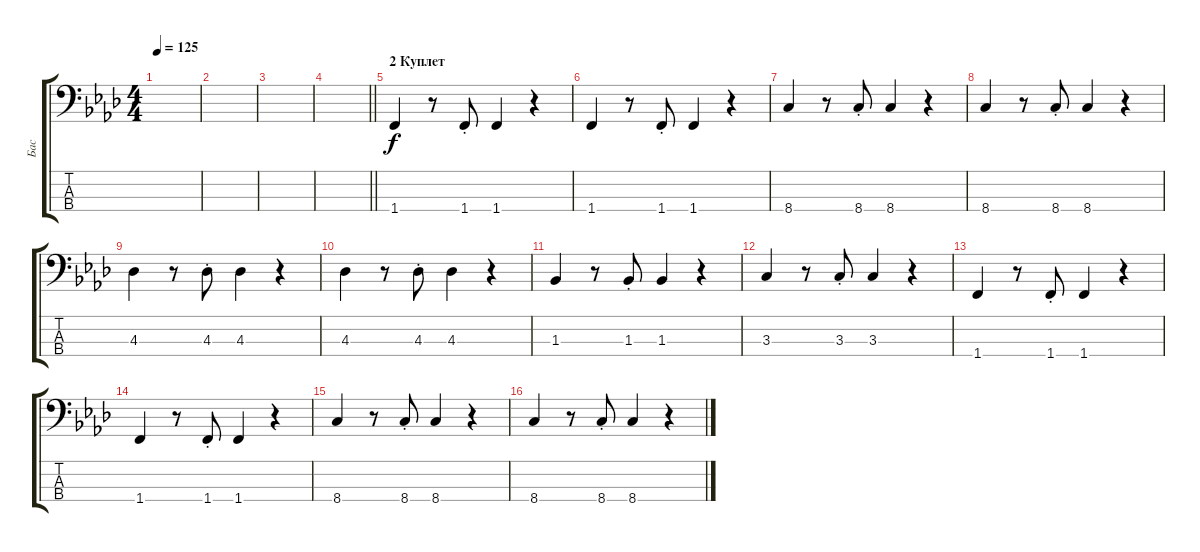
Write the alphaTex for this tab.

\track ("Бас" "Бас") {solo instrument electricbassfinger}
\staff {score tabs}
\tuning (G2 D2 A1 E1) {hide}
\ts (4 4)
\tempo 125
\clef f4
\ks fminor
|
|
|
\barLineRight lightlight
|
\section ("" "2 Куплет")
1.4.4 r.8 1.4{st}.8 1.4.4 r.4 |
1.4.4 r.8 1.4{st}.8 1.4.4 r.4 |
8.4.4 r.8 8.4{st}.8 8.4.4 r.4 |
8.4.4 r.8 8.4{st}.8 8.4.4 r.4 |
4.3.4 r.8 4.3{st}.8 4.3.4 r.4 |
4.3.4 r.8 4.3{st}.8 4.3.4 r.4 |
1.3.4 r.8 1.3{st}.8 1.3.4 r.4 |
3.3.4 r.8 3.3{st}.8 3.3.4 r.4 |
1.4.4 r.8 1.4{st}.8 1.4.4 r.4 |
1.4.4 r.8 1.4{st}.8 1.4.4 r.4 |
8.4.4 r.8 8.4{st}.8 8.4.4 r.4 |
8.4.4 r.8 8.4{st}.8 8.4.4 r.4
